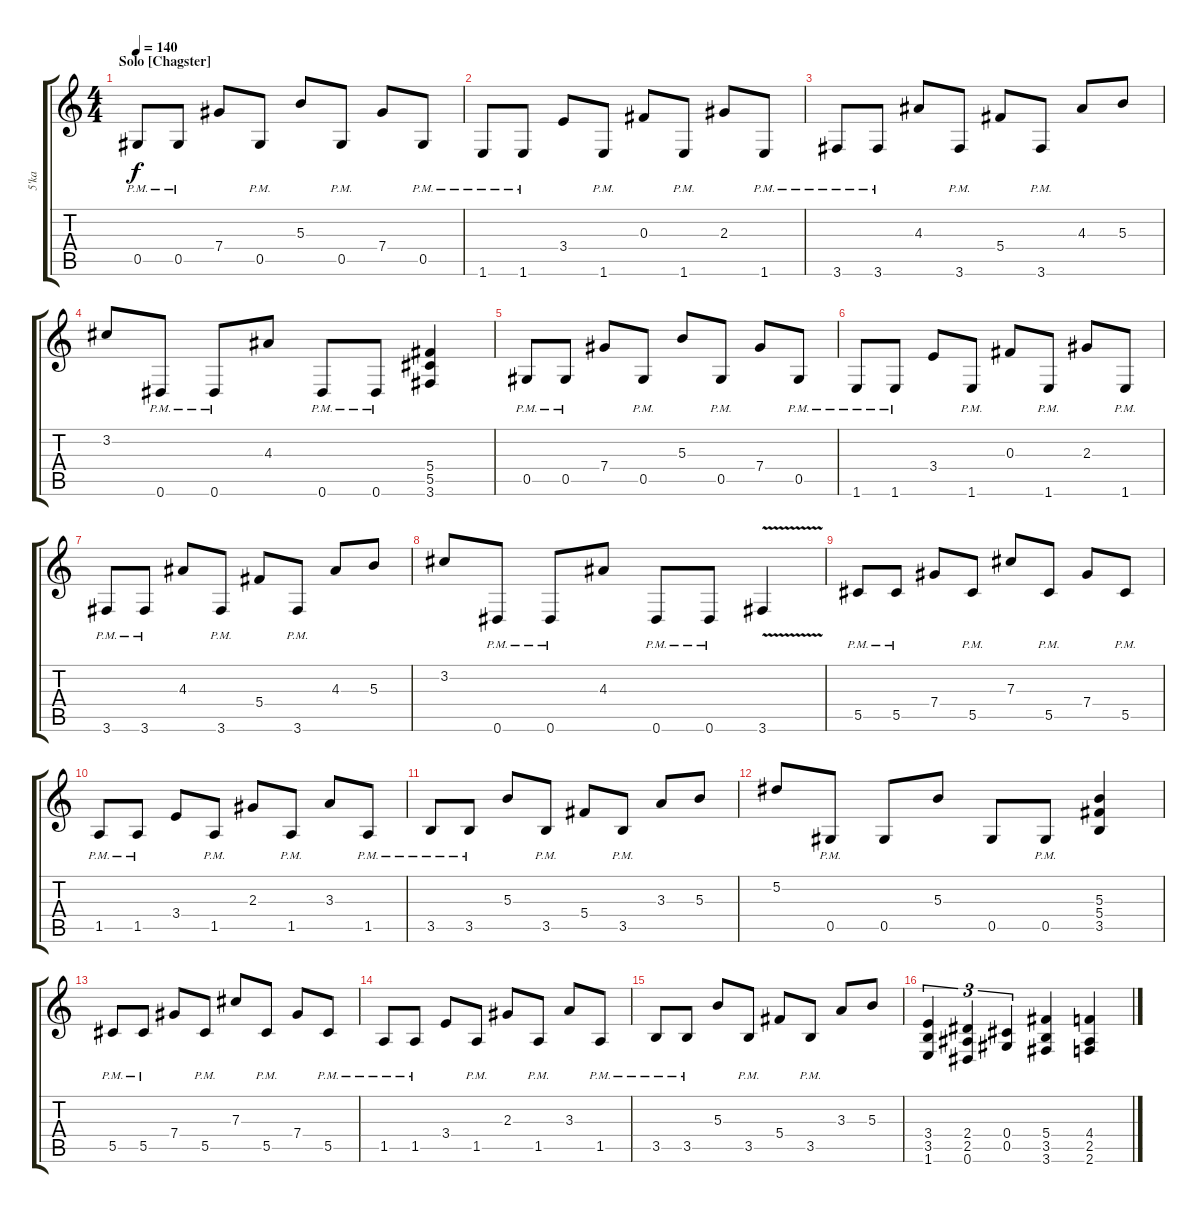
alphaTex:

\track ("5'ka" "5'ka") {instrument distortionguitar}
\staff {score tabs}
\tuning (Eb4 Bb3 Gb3 Db3 Ab2 Eb2) {hide}
\ts (4 4)
\section ("" "Solo [Chagster]")
\tempo 140
\clef g2
\ks c
0.5{pm}.8{dy f} 0.5{pm}.8 7.4.8 0.5{pm}.8 5.3.8 0.5{pm}.8 7.4.8 0.5{pm}.8 |
1.6{pm}.8 1.6{pm}.8 3.4.8 1.6{pm}.8 0.3.8 1.6{pm}.8 2.3.8 1.6{pm}.8 |
3.6{pm}.8 3.6{pm}.8 4.3.8 3.6{pm}.8 5.4.8 3.6{pm}.8 4.3.8 5.3.8 |
3.2.8 0.6{pm}.8 0.6{pm}.8 4.3.8 0.6{pm}.8 0.6{pm}.8 (5.4 5.5 3.6).4 |
0.5{pm}.8 0.5{pm}.8 7.4.8 0.5{pm}.8 5.3.8 0.5{pm}.8 7.4.8 0.5{pm}.8 |
1.6{pm}.8 1.6{pm}.8 3.4.8 1.6{pm}.8 0.3.8 1.6{pm}.8 2.3.8 1.6{pm}.8 |
3.6{pm}.8 3.6{pm}.8 4.3.8 3.6{pm}.8 5.4.8 3.6{pm}.8 4.3.8 5.3.8 |
3.2.8 0.6{pm}.8 0.6{pm}.8 4.3.8 0.6{pm}.8 0.6{pm}.8 3.6{v}.4 |
5.5{pm}.8 5.5{pm}.8 7.4.8 5.5{pm}.8 7.3.8 5.5{pm}.8 7.4.8 5.5{pm}.8 |
1.5{pm}.8 1.5{pm}.8 3.4.8 1.5{pm}.8 2.3.8 1.5{pm}.8 3.3.8 1.5{pm}.8 |
3.5{pm}.8 3.5{pm}.8 5.3.8 3.5{pm}.8 5.4.8 3.5{pm}.8 3.3.8 5.3.8 |
5.2.8 0.5{pm}.8 0.5.8 5.3.8 0.5.8 0.5{pm}.8 (5.3 5.4 3.5).4 |
5.5{pm}.8 5.5{pm}.8 7.4.8 5.5{pm}.8 7.3.8 5.5{pm}.8 7.4.8 5.5{pm}.8 |
1.5{pm}.8 1.5{pm}.8 3.4.8 1.5{pm}.8 2.3.8 1.5{pm}.8 3.3.8 1.5{pm}.8 |
3.5{pm}.8 3.5{pm}.8 5.3.8 3.5{pm}.8 5.4.8 3.5{pm}.8 3.3.8 5.3.8 |
(3.4 3.5 1.6).4{tu (3 2)} (2.4 2.5 0.6).4{tu (3 2)} (0.4 0.5).4{tu (3 2)} (5.4 3.5 3.6).4 (4.4 2.5 2.6).4
